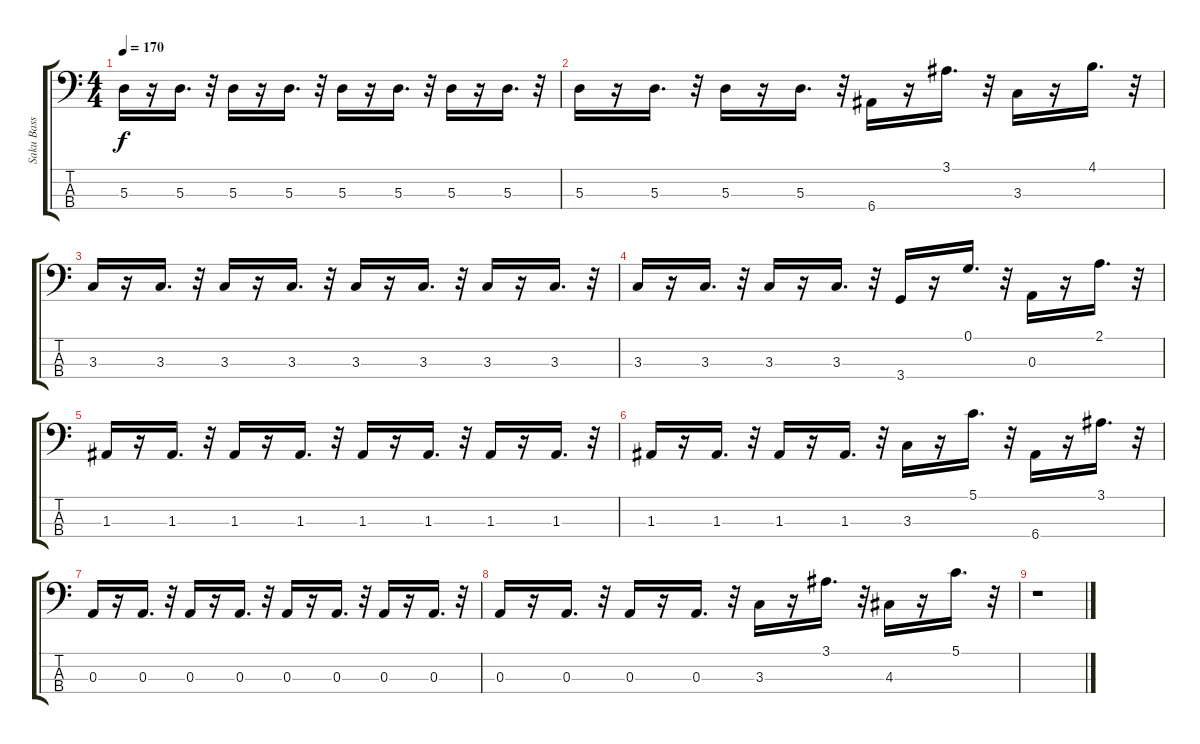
\track ("Saku Bass" "Saku Bass") {instrument electricbassfinger}
\staff {score tabs}
\tuning (G2 D2 A1 E1) {hide}
\ts (4 4)
\tempo 170
\clef f4
\ks c
5.3.16{dy f} r.16 5.3.16{d} r.32 5.3.16 r.16 5.3.16{d} r.32 5.3.16 r.16 5.3.16{d} r.32 5.3.16 r.16 5.3.16{d} r.32 |
5.3.16 r.16 5.3.16{d} r.32 5.3.16 r.16 5.3.16{d} r.32 6.4.16 r.16 3.1.16{d} r.32 3.3.16 r.16 4.1.16{d} r.32 |
3.3.16 r.16 3.3.16{d} r.32 3.3.16 r.16 3.3.16{d} r.32 3.3.16 r.16 3.3.16{d} r.32 3.3.16 r.16 3.3.16{d} r.32 |
3.3.16 r.16 3.3.16{d} r.32 3.3.16 r.16 3.3.16{d} r.32 3.4.16 r.16 0.1.16{d} r.32 0.3.16 r.16 2.1.16{d} r.32 |
1.3.16 r.16 1.3.16{d} r.32 1.3.16 r.16 1.3.16{d} r.32 1.3.16 r.16 1.3.16{d} r.32 1.3.16 r.16 1.3.16{d} r.32 |
1.3.16 r.16 1.3.16{d} r.32 1.3.16 r.16 1.3.16{d} r.32 3.3.16 r.16 5.1.16{d} r.32 6.4.16 r.16 3.1.16{d} r.32 |
0.3.16 r.16 0.3.16{d} r.32 0.3.16 r.16 0.3.16{d} r.32 0.3.16 r.16 0.3.16{d} r.32 0.3.16 r.16 0.3.16{d} r.32 |
0.3.16 r.16 0.3.16{d} r.32 0.3.16 r.16 0.3.16{d} r.32 3.3.16 r.16 3.1.16{d} r.32 4.3.16 r.16 5.1.16{d} r.32 |
r.1
